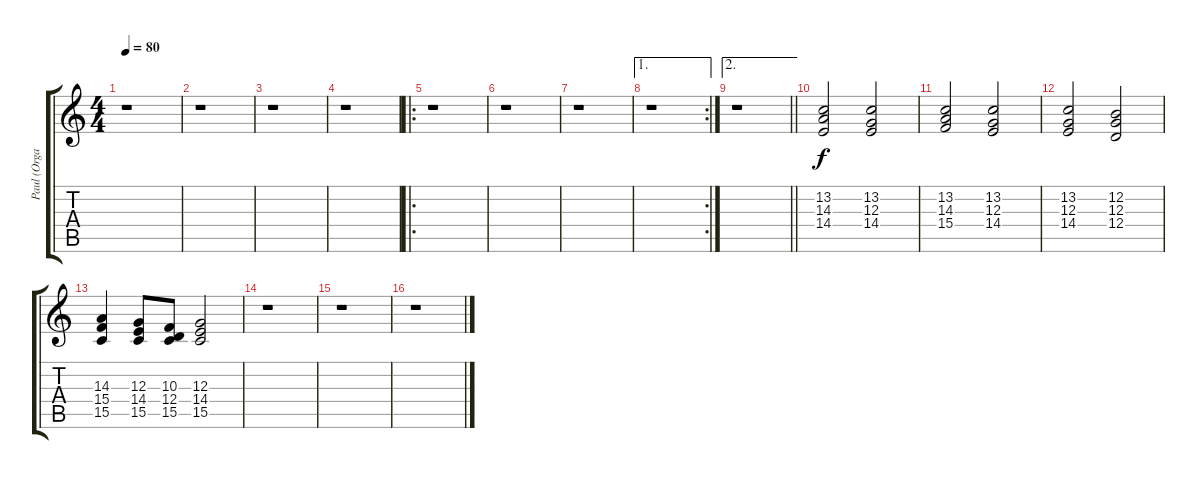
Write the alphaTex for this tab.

\track ("Paul (Organ Double Over)" "Paul (Orga") {instrument drawbarorgan}
\staff {score tabs}
\tuning (E4 B3 G3 D3 A2 C2) {hide}
\ts (4 4)
\tempo 80
\clef g2
\ks c
r.1{dy f instrument drawbarorgan} |
r.1 |
r.1 |
r.1 |
\ro
r.1 |
r.1 |
r.1 |
\ae 1
\rc 2
r.1 |
\ae 2
\barLineRight lightlight
r.1 |
(13.2 14.3 14.4).2 (13.2 12.3 14.4).2 |
(13.2 14.3 15.4).2 (13.2 12.3 14.4).2 |
(13.2 12.3 14.4).2 (12.2 12.3 12.4).2 |
(14.3 15.4 15.5).4 (12.3 14.4 15.5).8 (10.3 12.4 15.5).8 (12.3 14.4 15.5).2 |
r.1 |
r.1 |
r.1
